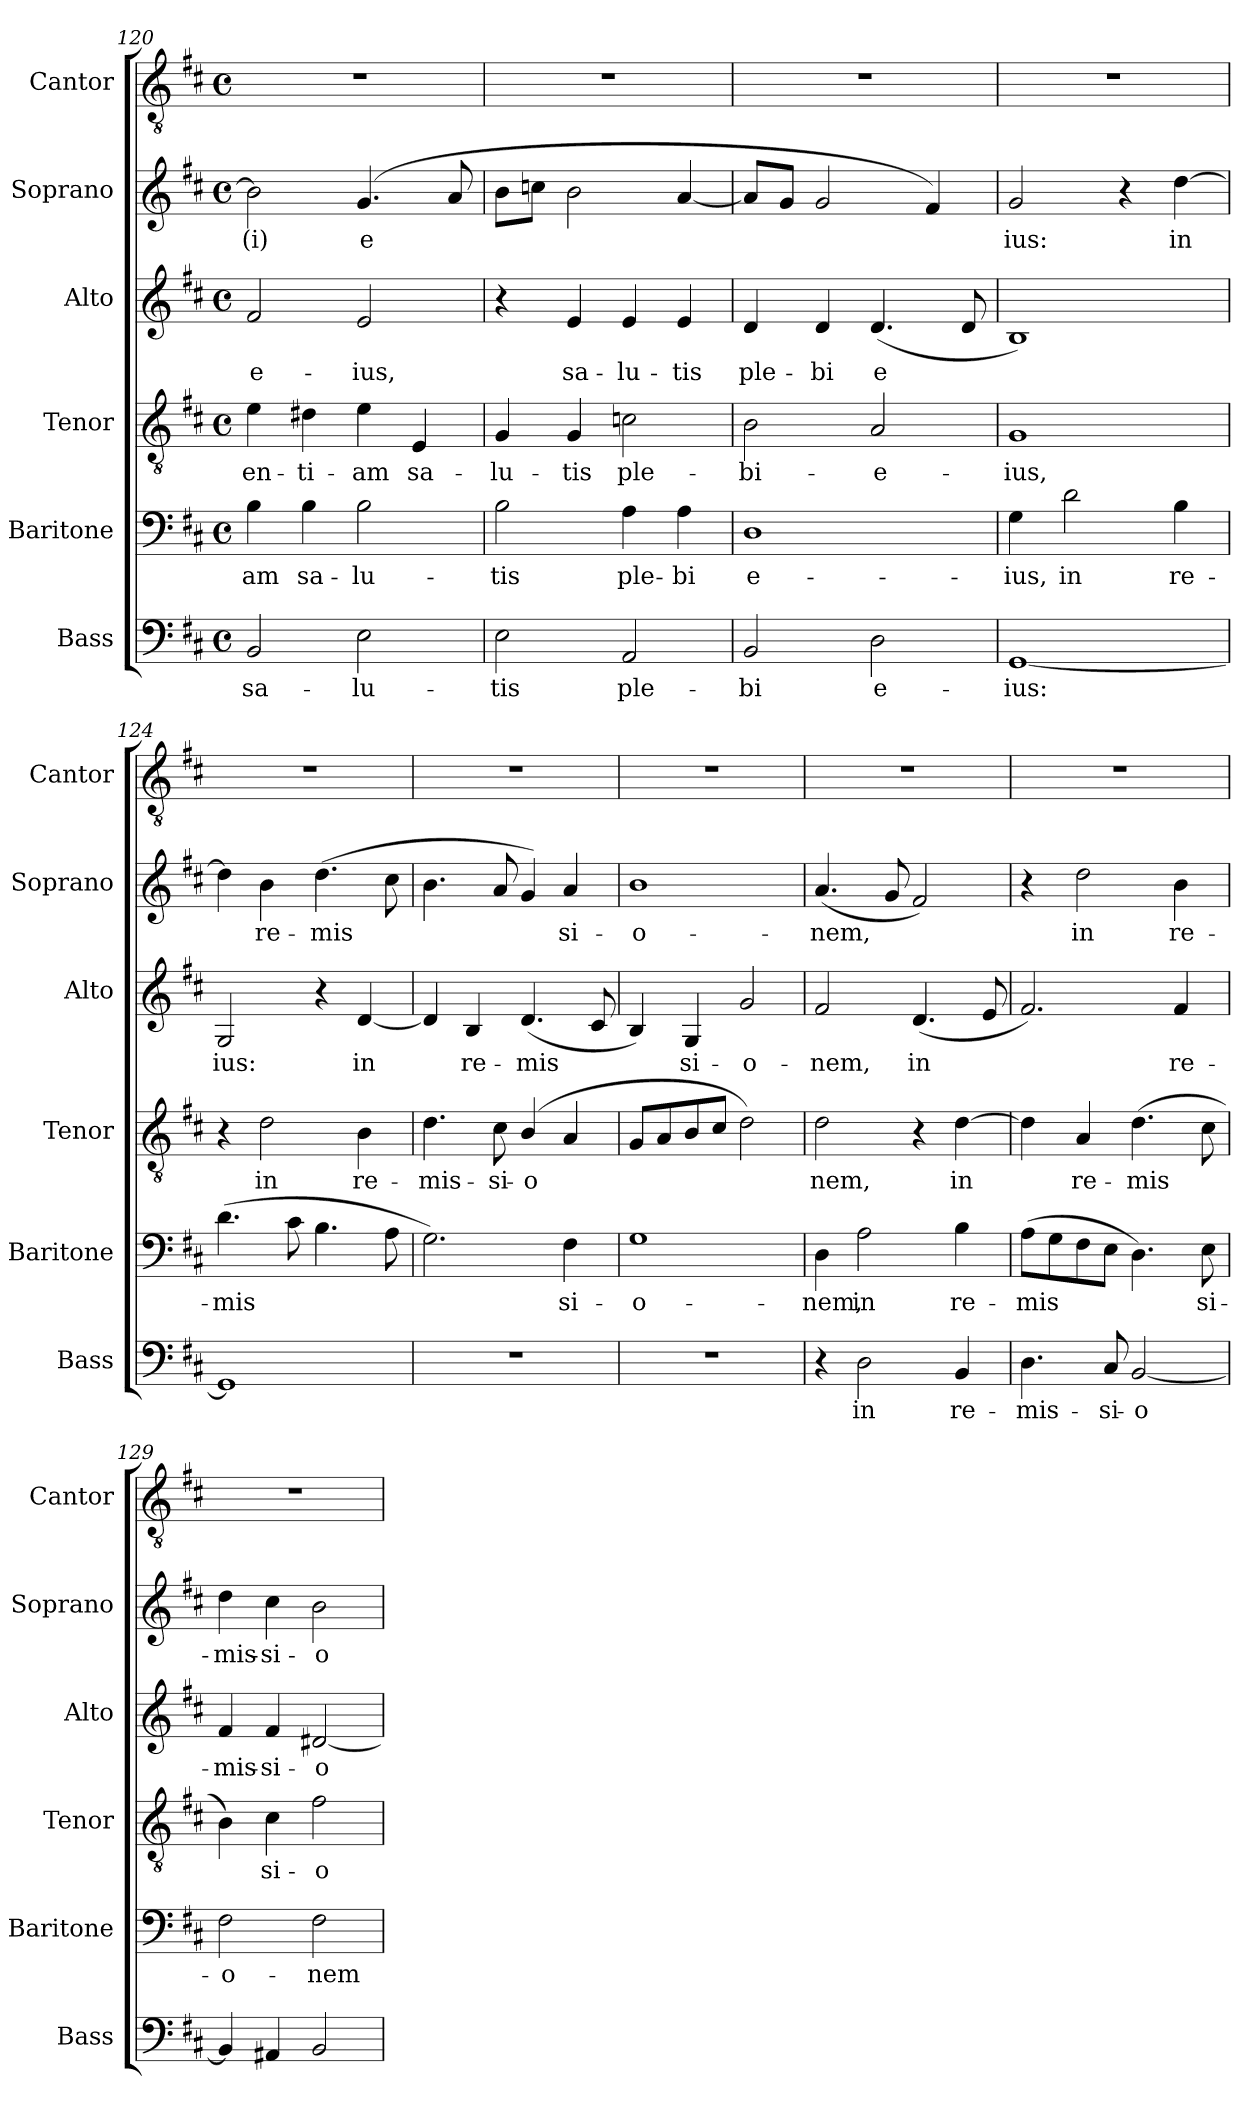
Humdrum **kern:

**kern	**text	**kern	**text	**kern	**text	**kern	**text	**kern	**text	**kern
*part6	*part6	*part5	*part5	*part4	*part4	*part3	*part3	*part2	*part2	*part1
*staff6	*staff6	*staff5	*staff5	*staff4	*staff4	*staff3	*staff3	*staff2	*staff2	*staff1
*I"Bass	*	*I"Baritone	*	*I"Tenor	*	*I"Alto	*	*I"Soprano	*	*I"Cantor
*I'Bass	*	*I'Baritone	*	*I'Tenor	*	*I'Alto	*	*I'Soprano	*	*I'Cantor
!!LO:LB:g=z
*clefF4	*	*clefF4	*	*clefGv2	*	*clefG2	*	*clefG2	*	*clefGv2
*k[f#c#]	*	*k[f#c#]	*	*k[f#c#]	*	*k[f#c#]	*	*k[f#c#]	*	*k[f#c#]
*D:	*	*D:	*	*D:	*	*D:	*	*D:	*	*D:
*M4/4	*	*M4/4	*	*M4/4	*	*M4/4	*	*M4/4	*	*M4/4
*met(c)	*	*met(c)	*	*met(c)	*	*met(c)	*	*met(c)	*	*met(c)
=120	=120	=120	=120	=120	=120	=120	=120	=120	=120	=120
!	!LO:LY:b	!	!LO:LY:b	!	!LO:LY:b	!	!LO:LY:b	!	!LO:LY:b	!
2BB/	sa-	4B\	-am	4e\	-en-	2f#/	e-	2b\]	(i)	1r
!	!	!	!LO:LY:b	!	!LO:LY:b	!	!	!	!	!
.	.	4B\	sa-	4d#X\	-ti-	.	.	.	.	.
!	!LO:LY:b	!	!LO:LY:b	!	!LO:LY:b	!	!LO:LY:b	!	!LO:LY:b	!
2E\	-lu-	2B\	-lu-	4e\	-am	2e/	-ius,	(4.g/	e	.
!	!	!	!	!	!LO:LY:b	!	!	!	!	!
.	.	.	.	4E/	sa-	.	.	.	.	.
.	.	.	.	.	.	.	.	8a/	.	.
=121	=121	=121	=121	=121	=121	=121	=121	=121	=121	=121
!	!LO:LY:b	!	!LO:LY:b	!	!LO:LY:b	!	!	!	!	!
2E\	-tis	2B\	-tis	4G/	-lu-	4r	.	8b\L	.	1r
.	.	.	.	.	.	.	.	8ccn\J	.	.
!	!	!	!	!	!LO:LY:b	!	!LO:LY:b	!	!	!
.	.	.	.	4G/	-tis	4e/	sa-	2b\	.	.
!	!LO:LY:b	!	!LO:LY:b	!	!LO:LY:b	!	!LO:LY:b	!	!	!
2AA/	ple-	4A\	ple-	2cn\	ple-	4e/	-lu-	.	.	.
!	!	!	!LO:LY:b	!	!	!	!LO:LY:b	!	!	!
.	.	4A\	-bi	.	.	4e/	-tis	[4a/	.	.
=122	=122	=122	=122	=122	=122	=122	=122	=122	=122	=122
!	!LO:LY:b	!	!LO:LY:b	!	!LO:LY:b	!	!LO:LY:b	!	!	!
2BB/	-bi	1D	e-	2B\	-bi-	4d/	ple-	8a/L]	.	1r
.	.	.	.	.	.	.	.	8g/J	.	.
!	!	!	!	!	!	!	!LO:LY:b	!	!	!
.	.	.	.	.	.	4d/	-bi	2g/	.	.
!	!LO:LY:b	!	!	!	!LO:LY:b	!	!LO:LY:b	!	!	!
2D\	e-	.	.	2A/	-e-	(<4.d/	e	.	.	.
.	.	.	.	.	.	.	.	4f#/)	.	.
.	.	.	.	.	.	8d/	.	.	.	.
=123	=123	=123	=123	=123	=123	=123	=123	=123	=123	=123
!	!LO:LY:b	!	!LO:LY:b	!	!LO:LY:b	!	!	!	!LO:LY:b	!
[1GG	-ius:	4G\	-ius,	1G	-ius,	1B)	.	2g/	ius:	1r
!	!	!	!LO:LY:b	!	!	!	!	!	!	!
.	.	2d\	in	.	.	.	.	.	.	.
.	.	.	.	.	.	.	.	4r	.	.
!	!	!	!LO:LY:b	!	!	!	!	!	!LO:LY:b	!
.	.	4B\	re-	.	.	.	.	[4dd\	in	.
=124	=124	=124	=124	=124	=124	=124	=124	=124	=124	=124
!	!	!	!LO:LY:b	!	!	!	!LO:LY:b	!	!	!
1GG]	.	(>4.d\	-mis	4r	.	2G/	ius:	4dd\]	.	1r
!	!	!	!	!	!LO:LY:b	!	!	!	!LO:LY:b	!
.	.	.	.	2d\	in	.	.	4b\	re-	.
.	.	8c#\	.	.	.	.	.	.	.	.
!	!	!	!	!	!	!	!	!	!LO:LY:b	!
.	.	4.B\	.	.	.	4r	.	(>4.dd\	-mis	.
!	!	!	!	!	!LO:LY:b	!	!LO:LY:b	!	!	!
.	.	.	.	4B\	re-	[4d/	in	.	.	.
.	.	8A\	.	.	.	.	.	8cc#\	.	.
=125	=125	=125	=125	=125	=125	=125	=125	=125	=125	=125
!	!	!	!	!	!LO:LY:b	!	!	!	!	!
1r	.	2.G\)	.	4.d\	-mis-	4d/]	.	4.b\	.	1r
!	!	!	!	!	!	!	!LO:LY:b	!	!	!
.	.	.	.	.	.	4B/	re-	.	.	.
!	!	!	!	!	!LO:LY:b	!	!	!	!	!
.	.	.	.	8c#\	-si-	.	.	8a/	.	.
!	!	!	!	!	!LO:LY:b	!	!LO:LY:b	!	!	!
.	.	.	.	(<4B/	-o	(<4.d/	-mis	4g/)	.	.
!	!	!	!LO:LY:b	!	!	!	!	!	!LO:LY:b	!
.	.	4F#\	si-	4A/	.	.	.	4a/	si-	.
.	.	.	.	.	.	8c#/	.	.	.	.
=126	=126	=126	=126	=126	=126	=126	=126	=126	=126	=126
!	!	!	!LO:LY:b	!	!	!	!	!	!LO:LY:b	!
1r	.	1G	-o-	8G/L	.	4B/)	.	1b	-o-	1r
.	.	.	.	8A/	.	.	.	.	.	.
!	!	!	!	!	!	!	!LO:LY:b	!	!	!
.	.	.	.	8B/	.	4G/	si-	.	.	.
.	.	.	.	8c#/J	.	.	.	.	.	.
!	!	!	!	!	!	!	!LO:LY:b	!	!	!
.	.	.	.	2d\)	.	2g/	-o-	.	.	.
!!LO:PB:g=z
=127	=127	=127	=127	=127	=127	=127	=127	=127	=127	=127
!	!	!	!LO:LY:b	!	!LO:LY:b	!	!LO:LY:b	!	!LO:LY:b	!
4r	.	4D\	-nem,	2d\	nem,	2f#/	-nem,	(<4.a/	-nem,	1r
!	!LO:LY:b	!	!LO:LY:b	!	!	!	!	!	!	!
2D\	in	2A\	in	.	.	.	.	.	.	.
.	.	.	.	.	.	.	.	8g/	.	.
!	!	!	!	!	!	!	!LO:LY:b	!	!	!
.	.	.	.	4r	.	(<4.d/	in	2f#/)	.	.
!	!LO:LY:b	!	!LO:LY:b	!	!LO:LY:b	!	!	!	!	!
4BB/	re-	4B\	re-	[4d\	in	.	.	.	.	.
.	.	.	.	.	.	8e/	.	.	.	.
=128	=128	=128	=128	=128	=128	=128	=128	=128	=128	=128
!	!LO:LY:b	!	!LO:LY:b	!	!	!	!	!	!	!
4.D\	-mis-	(>8A\L	-mis	4d\]	.	2.f#/)	.	4r	.	1r
.	.	8G\	.	.	.	.	.	.	.	.
!	!	!	!	!	!LO:LY:b	!	!	!	!LO:LY:b	!
.	.	8F#\	.	4A/	re-	.	.	2dd\	in	.
!	!LO:LY:b	!	!	!	!	!	!	!	!	!
8C#/	-si-	8E\J	.	.	.	.	.	.	.	.
!	!LO:LY:b	!	!	!	!LO:LY:b	!	!	!	!	!
[2BB/	-o	4.D\)	.	(>4.d\	-mis	.	.	.	.	.
!	!	!	!	!	!	!	!LO:LY:b	!	!LO:LY:b	!
.	.	.	.	.	.	4f#/	re-	4b\	re-	.
!	!	!	!LO:LY:b	!	!	!	!	!	!	!
.	.	8E\	si-	8c#\	.	.	.	.	.	.
=129	=129	=129	=129	=129	=129	=129	=129	=129	=129	=129
!	!	!	!LO:LY:b	!	!	!	!LO:LY:b	!	!LO:LY:b	!
4BB/]	.	2F#\	-o-	4B\)	.	4f#/	-mis-	4dd\	-mis-	1r
!	!	!	!	!	!LO:LY:b	!	!LO:LY:b	!	!LO:LY:b	!
4AA#X/	.	.	.	4c#\	si-	4f#/	-si-	4cc#\	-si-	.
!	!	!	!LO:LY:b	!	!LO:LY:b	!	!LO:LY:b	!	!LO:LY:b	!
2BB/	.	2F#\	-nem	2f#\	-o-	[2d#X/	-o	2b\	-o-	.
=	=	=	=	=	=	=	=	=	=	=
*-	*-	*-	*-	*-	*-	*-	*-	*-	*-	*-
